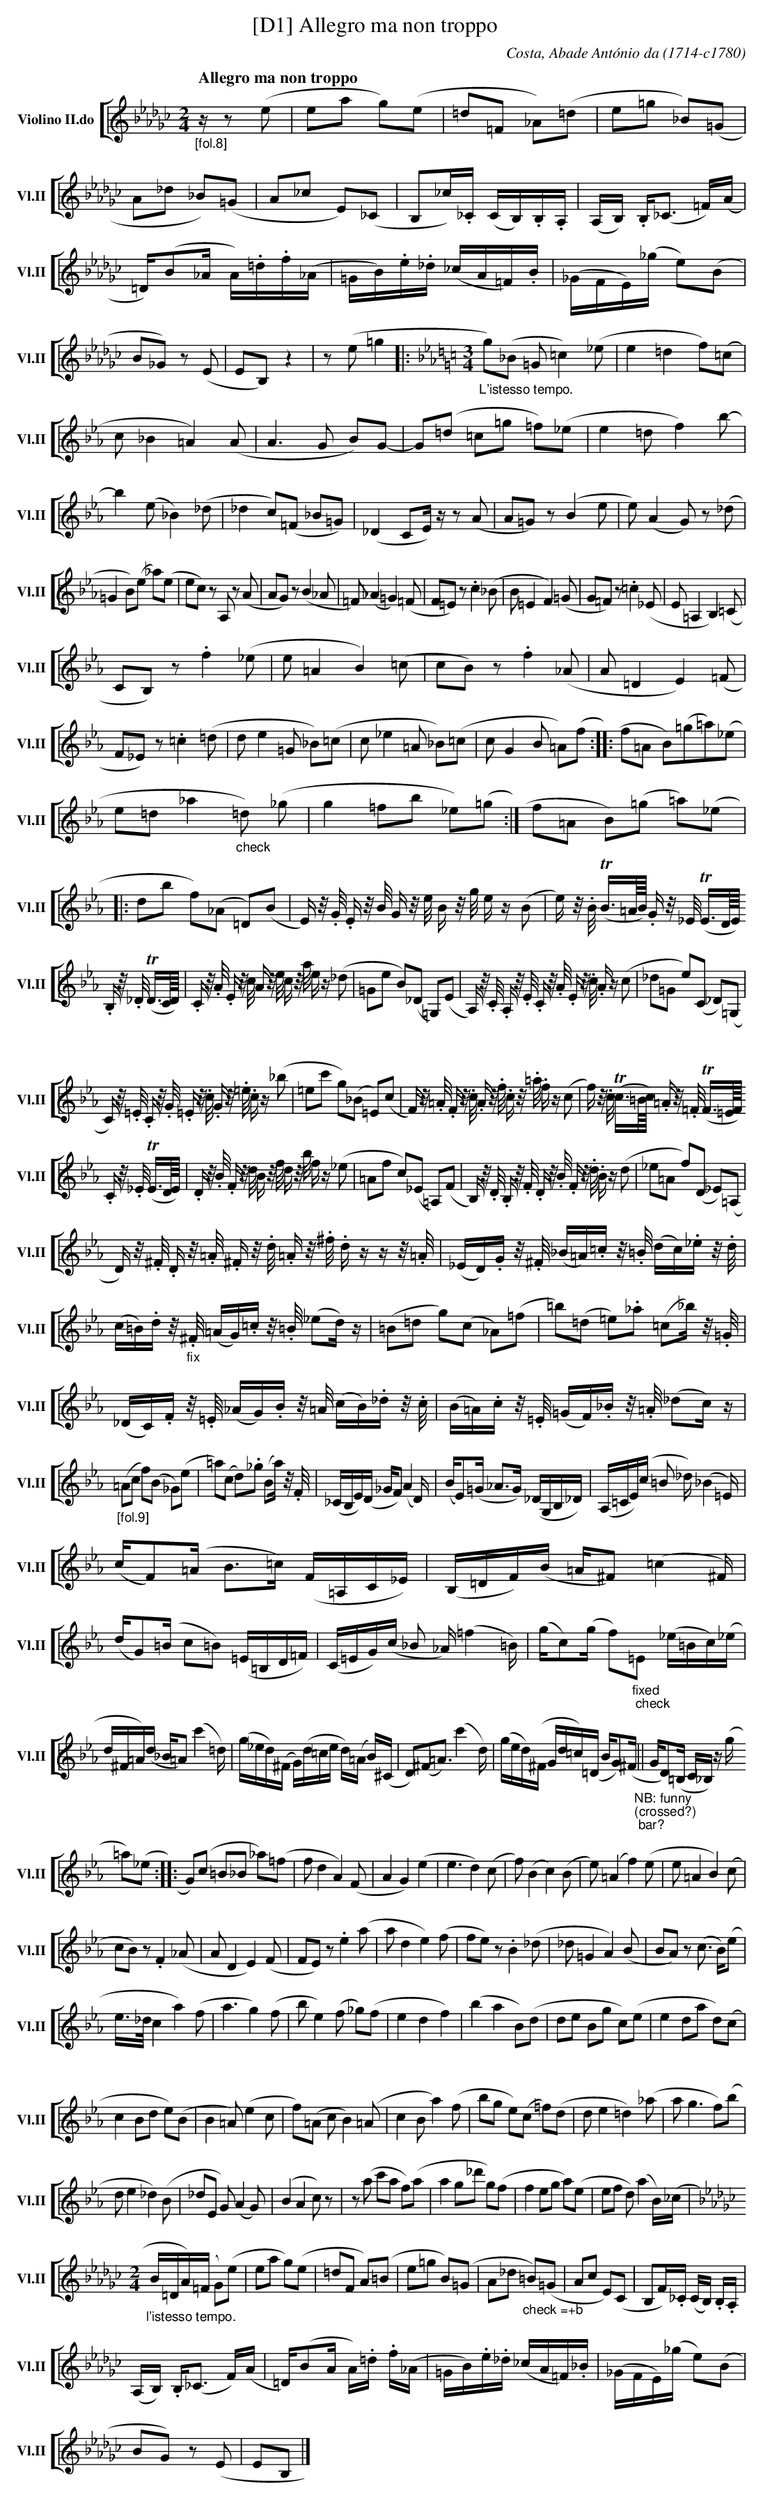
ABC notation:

X:1
T:[D1] Allegro ma non troppo
C:Costa, Abade Ant\'onio da (1714-c1780)
M:2/4
L:1/4
K:Gb
V: 2 clef=treble name="Violino II.do" sname="Vl.II"
%%staves [ 2 ]
   [Q:"Allegro ma non troppo"] "_[fol.8]" [L:1/8] z/ z (e | ea g)(e | =d=F _A)(=d | e=g _B)(=G | A_d _B)(=G | A_c E)(_C | B,_c/)._C/ (C/B,/).B,/.A,/ | (A,/B,/) .B,<(_C =F/)(A/ |
=D/)(B_A/ A/).=d/.f/(_A/ | =G/B/).e/._d/ (_c/A/=F/).B/ | (_G/F/E/)(_g/ e)(B | B_G) z (E | EB,) z2 | z (e =g2  |: [K:Eb] [M:3/4] "_L'istesso tempo." g)(_B =G=c2) (_e | e2 =d2 f)(=c |
c _B2 =A2) (A | A3G B)G- | G(=d =c=g =f)(_e | e2 =d f2) b- | b2 (e_B2) (_d | _d2 c)(=F _B=G) | (_D2 CE/)z/ z(A | A=G) z (B2 e | e) (A2G) z (_d |
=G2 B)(e _a)(e | ec) z A, z (A | AG) z (B2 _A | =F) (_A2=G2) (=F | F=E) z .c2 (_B | B =E2 F2) (=G | G=F) z .=c2 (_E | E =A,2 B,2) (=C |
CB,) z .f2 (_e | e =A2 B2) (=c | cB) z .f2 (_A | A =D2 E2) (=F | F_E) z .=c2 (=d | d e2 =G _B)(=c | c _e2 =A _B)(=c | c G2 B =A)(f :|: f=A B)(=g=a)(_e |
e=d _a2 "_check" =d2/) (_g | g2 =fb _e)(=g :| f=A B)(=g =a)(_e |: db f)(_A =D)(B | E/) z// .G// .E/ z// B// G/ z// e// B/ z//g// e/ z/ (B | e/) z// .B//  !trill!(B3/4=A/8B/8) .G/ z// _E// !trill!(E3/4D/8E/8)
.B,/ z// ._D//   !trill!(D3/4C/8D/8) | .C/ z// .A// .E/ z// c// A/ z// e// c/ z// a// e/ z/ (_d | =Ge B)(_D =G,)(E | A,/) z// .C// .A,/  z// .E// .C/  z// .A// .E/  z// .c// .A/ z/ (c | _d=G e)(C _D)(=G, |
C/) z// .=E// .C/  z// .G// .=E/  z// .c// .G/  z// .=e// .c/ z/ (_b |  =ec' g)(_B =E)(c | F/)  z// .=A// .F/  z// .c// .A/  z// .f// .c/  z// .=a// .f/ z/ (c | f/) z// .c// !trill!(c3/4=B/8c/8) .=A/ z// .=F//  !trill!(F3/4=E/8F/8)
.C/ z// ._E// !trill!(E3/4D/8E/8) |  .D/ z// .B// .F/ z// d// B/ z// f// d/ z// b// f/ z/ (_e | =Af c)(_E =A,)(F | B,/) z// .D// .B,/ z// .F// .D/  z// .B// .F/  z// .d// .B/ z/ (d | _e=A f)(D _E)(=A, |
D/) z// .^F// .D/ z// .=A// .^F/  z// .d// .=A/  z// .^f// .d/ z/z/z// .=A// | (_E/D/).G/ z// .^F// (_B/=A/).=c/ z// .=B// (d/c/)._e/ z// .d// | (c/=B/).d/ z// "_fix" .^F// (=A/G/).=c/ z// .=B// (_ed/)z/ | (=B=d g)(c _A)(=f | =b)(=d =e)._a (=c_b/) z// .=G// | (_D/C/).F/ z// .=E// (_A/G/).B/ z// =A// (c/B/)._d/ z// .c// | (B/=A/).c/ z// .=E// (=G/F/)._B/ z// .=A// (_dc/) z/ |
"_[fol.9]" (=Ac f)(B _G)(e | =a)(c d)._g (Ba/) z// .F// | (_C/B,/E/)(D/ _G/F) (A2 D/) | (B/E)(=G/ _A>G) (_D/G,/B,/_D/) | (A,/=C/E/)(c/ =B _d/) (_B2 =E/) |
(c/F)(=A/ B>=c) (F/=A,/C/_E/) | (B,/=D/F/)(B/ =A/^F) (=c2 ^F/) | (d/G)(=B/ c=B) (=E/=B,/D/=F/) | (C/=E/G/)(c/ _B _A/) (=f2 =B/) | (g/c)(g/ f)"_fixed ; check"=E (_e/=B/c/)(_e/ |
d/^F/=A/)(d/ _B/=A) (c'2 =d/) | (g/_e/d/)(^F/ G/)(d/=c/e/ d/)(=A/ B/)(^C/ | D)(^F=A3/2) (c'2 d/) | (g/e/d/)(^F/ G/d/=c/)(=D/ B/G)(^F/ "_NB: funny ;(crossed?) ; bar?" || G/D)(=B,/ C/_B,/) z/ (g/
=a)(_e :|: G)(c =B_B _a)(=f | f d2 A2) (F | A2 G2) (e2 | e3 d2) (c | f) (B2 c2) (B | e) (=A2 f2) (e | e =A2 B2) (c |
cB) z .F2 (_A | A D2 E2) (F | FE) z .e2 (a | a d2 e2) (f | fe) z .B2 (_d | _d =G2 A2) (B | BA) z (c > B)(e |
e/>_d/ c2 a2) (f | a3 g2) (f | b e2) (f _g)(f | e2 d2 f2) | (b2 a2 B)(d | de Bg c)(e | e2 da d)(c |
c2 Bd e)(B | B2 =A) (e2 c | f)(=A c B2) (=A | c2 B a2) (f | bg e)(c =f)(d | d e2 =d2) (_a | a g3 f)(b |
d e2 _d2) (B | _dE G) (A2G) | (B2 A2 c) z | z (a c'a f)(a | a2 g_d' g)(f | f2 eg a)(e | ef d) (a2 B/)(_c/ |
[K:Gb] [M:2/4] "_l'istesso tempo." B/=D/A/)(=F/ G)(e | ea g)(e | =dF A)(=B | e=g B)(=G | A_d  "_check =+b"=B)(=G  |  Ac E)(C | B,F/)._C/ (C/B,/) .B,/.A,/ |
(A,/B,/) .B,<(_C  F/)(A/ | =D/)(BA/ A/).=d/ .f/(_A/ | =G/B/).e/._d/ (_c/A/=F/)._B/ | (_G/F/E/)(_g/ e)(B |
BG) z (E | EB, |]
